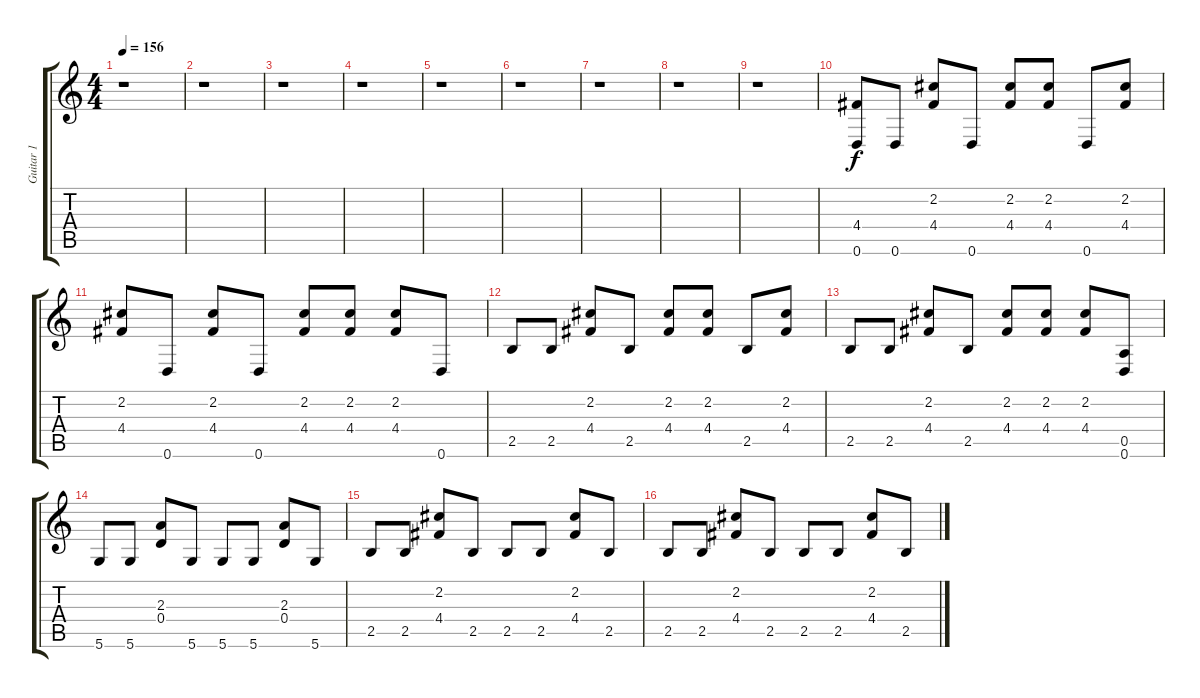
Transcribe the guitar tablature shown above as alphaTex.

\track ("Guitar 1" "Guitar 1") {instrument electricguitarjazz}
\staff {score tabs}
\tuning (E4 B3 G3 D3 A2 D2) {hide}
\ts (4 4)
\tempo 156
\clef g2
\ks c
r.1{dy f} |
r.1 |
r.1 |
r.1 |
r.1 |
r.1 |
r.1 |
r.1 |
r.1 |
(4.4 0.6).8 0.6.8 (2.2 4.4).8 0.6.8 (2.2 4.4).8 (2.2 4.4).8 0.6.8 (2.2 4.4).8 |
(2.2 4.4).8 0.6.8 (2.2 4.4).8 0.6.8 (2.2 4.4).8 (2.2 4.4).8 (2.2 4.4).8 0.6.8 |
2.5.8 2.5.8 (2.2 4.4).8 2.5.8 (2.2 4.4).8 (2.2 4.4).8 2.5.8 (2.2 4.4).8 |
2.5.8 2.5.8 (2.2 4.4).8 2.5.8 (2.2 4.4).8 (2.2 4.4).8 (2.2 4.4).8 (0.5 0.6).8 |
5.6.8 5.6.8 (2.3 0.4).8 5.6.8 5.6.8 5.6.8 (2.3 0.4).8 5.6.8 |
2.5.8 2.5.8 (2.2 4.4).8 2.5.8 2.5.8 2.5.8 (2.2 4.4).8 2.5.8 |
2.5.8 2.5.8 (2.2 4.4).8 2.5.8 2.5.8 2.5.8 (2.2 4.4).8 2.5.8
